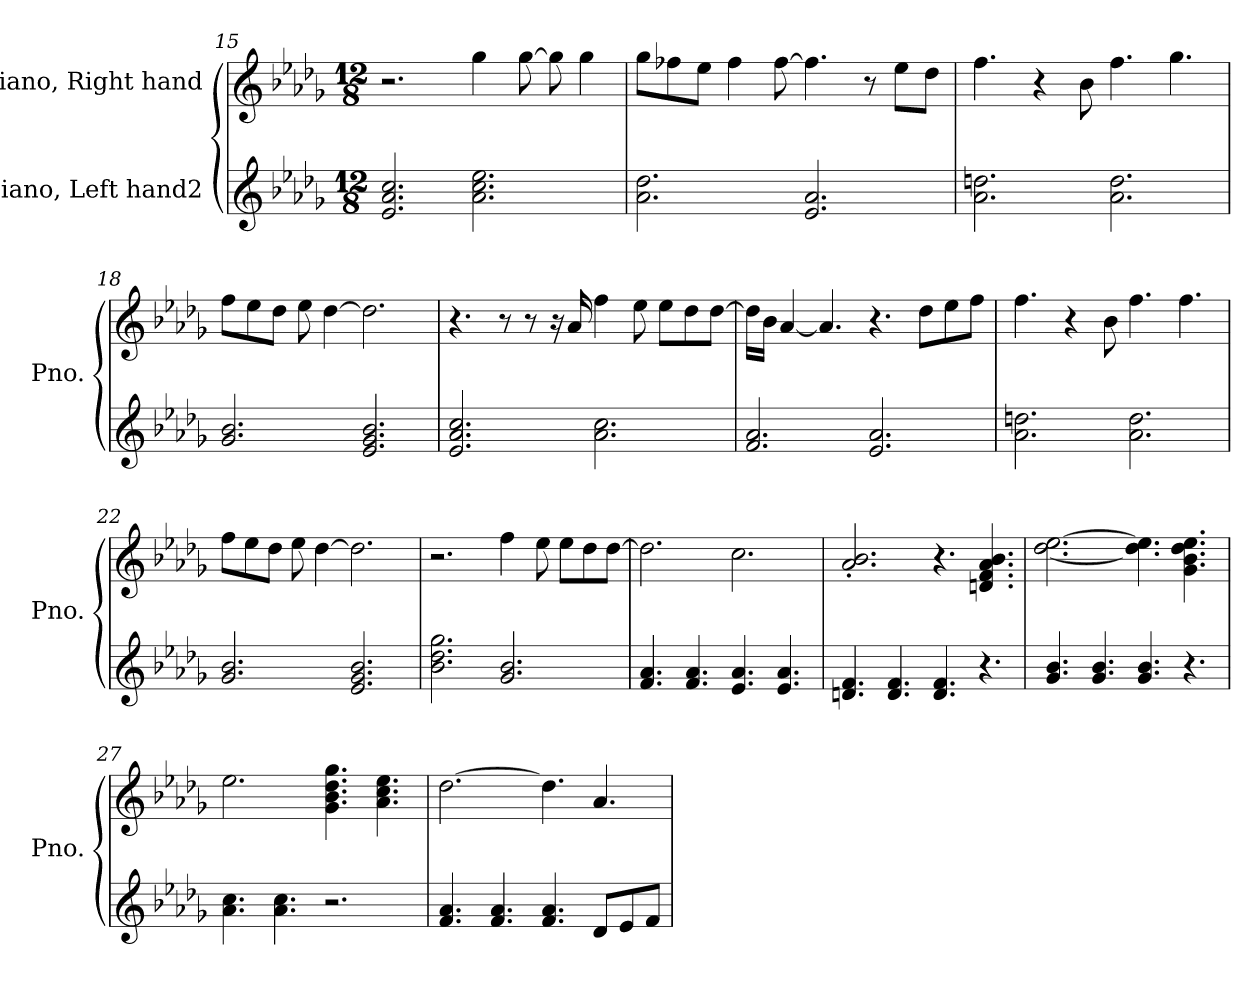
**kern	**kern
*part2	*part1
*staff2	*staff1
*I"Piano, Left hand2	*I"Piano, Right hand
*I'Pno.	*I'Pno.
*clefG2	*clefG2
*k[b-e-a-d-g-]	*k[b-e-a-d-g-]
*M12/8	*M12/8
=15	=15
2.e-/ 2.a-/ 2.cc/	2.r
2.a-\ 2.cc\ 2.ee-\	4gg-\
.	[8gg-\
.	8gg-\]
.	4gg-\
!!LO:LB:g=z
=16	=16
2.a-\ 2.dd-\	8gg-\L
.	8ff-X\
.	8ee-\J
.	4ff-\
.	[8ff-\
2.e-/ 2.a-/	4.ff-\]
.	8r
.	8ee-\L
.	8dd-\J
=17	=17
2.a-\ 2.ddn\	4.ff\
.	4r
.	8b-\
2.a-\ 2.dd\	4.ff\
.	4.gg-\
=18	=18
2.g-/ 2.b-/	8ff\L
.	8ee-\
.	8dd-\J
.	8ee-\
.	[4dd-\
2.e-/ 2.g-/ 2.b-/	2.dd-\]
=19	=19
2.e-/ 2.a-/ 2.cc/	4.r
.	8r
.	8r
.	16r
.	16a-/
2.a-\ 2.cc\	4ff\
.	8ee-\
.	8ee-\L
.	8dd-\
.	[8dd-\J
!!LO:LB:g=z
=20	=20
2.f/ 2.a-/	16dd-\LL]
.	16b-\JJ
.	[4a-/
.	4.a-/]
2.e-/ 2.a-/	4.r
.	8dd-\L
.	8ee-\
.	8ff\J
=21	=21
2.a-\ 2.ddn\	4.ff\
.	4r
.	8b-\
2.a-\ 2.dd\	4.ff\
.	4.ff\
=22	=22
2.g-/ 2.b-/	8ff\L
.	8ee-\
.	8dd-\J
.	8ee-\
.	[4dd-\
2.e-/ 2.g-/ 2.b-/	2.dd-\]
=23	=23
2.b-\ 2.dd-\ 2.gg-\	2.r
2.g-/ 2.b-/	4ff\
.	8ee-\
.	8ee-\L
.	8dd-\
.	[8dd-\J
=24	=24
4.f/ 4.a-/	2.dd-\]
4.f/ 4.a-/	.
4.e-/ 4.a-/	2.cc\
4.e-/ 4.a-/	.
!!LO:PB:g=z
=25	=25
4.dn/ 4.f/	2.a-/' 2.b-/'
4.d/ 4.f/	.
4.d/ 4.f/	4.r
4.r	4.dn/ 4.f/ 4.a-/ 4.b-/
=26	=26
4.g-/ 4.b-/	[2.dd-\ [2.ee-\
4.g-/ 4.b-/	.
4.g-/ 4.b-/	4.dd-\] 4.ee-\]
4.r	4.g-\ 4.b-\ 4.dd-\ 4.ee-\
=27	=27
4.a-\ 4.cc\	2.ee-\
4.a-\ 4.cc\	.
2.r	4.g-\ 4.b-\ 4.dd-\ 4.gg-\
.	4.a-\ 4.cc\ 4.ee-\
=28	=28
4.f/ 4.a-/	[2.dd-\
4.f/ 4.a-/	.
4.f/ 4.a-/	4.dd-\]
8d-/L	4.a-/
8e-/	.
8f/J	.
=	=
*-	*-
